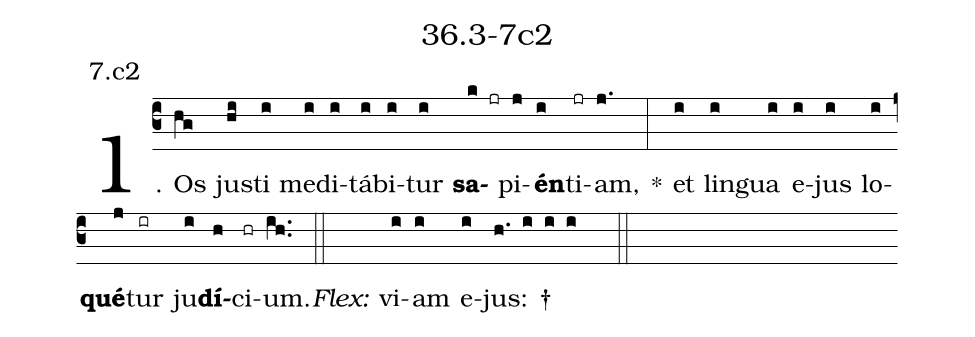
name: 36.3-7c2;
annotation: 7.c2;
%%
(c3)1. Os(hg) jus(hi)ti(i) me(i)di(i)tá(i)bi(i)tur(i) <b>sa</b>(k jr)pi(j)<b>én</b>(i)ti(jr)am,(j.) *(:) et(i) lin(i)gua(i) e(i)jus(i) lo(i)<b>qué</b>(j)tur(ir) ju(i)<b>dí</b>(h)ci(hr)um.(ih..) (::)
<i>Flex:</i>()  vi(i)am(i) e(i)jus: †(h. i i i  ::)

%E(i) u(i) o(j) u(i) a(h) e.(ih..) (::)
